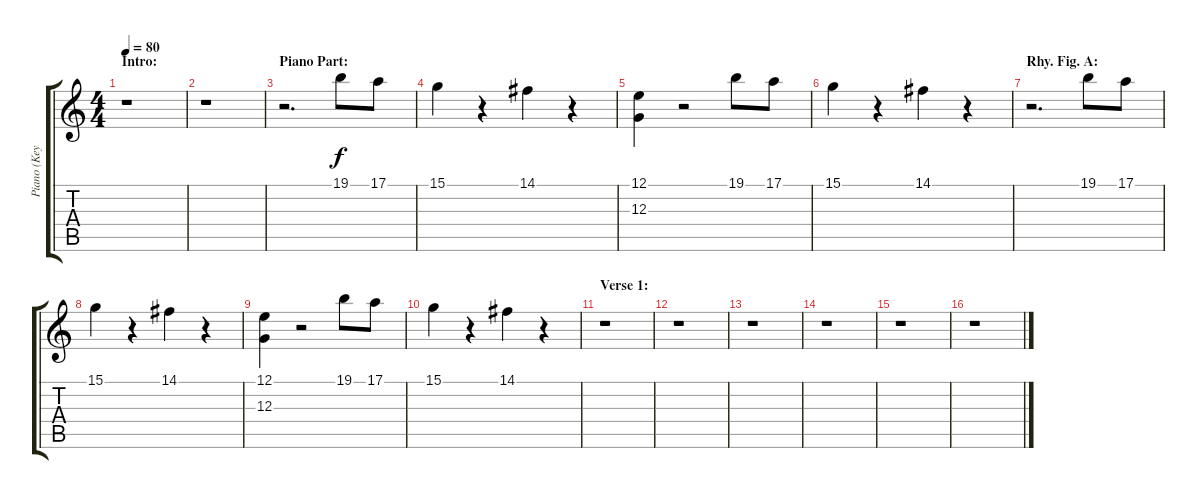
\track ("Piano (Keyb.) RH" "Piano (Key") {instrument acousticgrandpiano}
\staff {score tabs}
\tuning (E4 B3 G3 D3 A2 E2) {hide}
\ts (4 4)
\section ("" "Intro:")
\tempo 80
\clef g2
\ks c
r.1{dy f instrument acousticgrandpiano} |
r.1 |
\section ("" "Piano Part:")
r.2{d} 19.1.8 17.1.8 |
15.1.4 r.4 14.1.4 r.4 |
(12.1 12.3).4 r.2 19.1.8 17.1.8 |
15.1.4 r.4 14.1.4 r.4 |
\section ("" "Rhy. Fig. A:")
r.2{d} 19.1.8 17.1.8 |
15.1.4 r.4 14.1.4 r.4 |
(12.1 12.3).4 r.2 19.1.8 17.1.8 |
15.1.4 r.4 14.1.4 r.4 |
\section ("" "Verse 1:")
r.1 |
r.1 |
r.1 |
r.1 |
r.1 |
r.1
